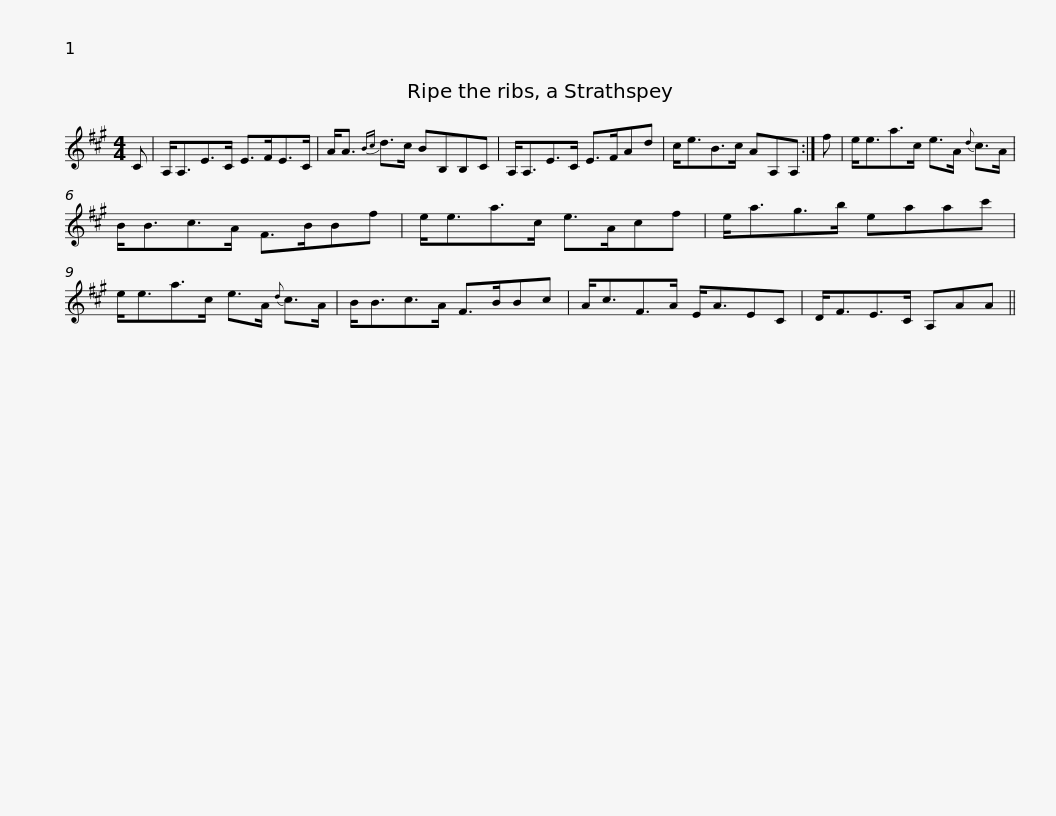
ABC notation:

X:1
L:1/8
M:4/4
I:linebreak $
K:A
V:1 treble
V:1
 C | A,<A,E>C E>FE>C | A<A{Bc} d>c BB,B,C | A,<A,E>C E>FAd | c<eB>c AA,A, :| %5
 f |$ e<ea>c e>A{d} c>A | B<Bc>A F>BBf | e<ea>c e>Acf | e<ag>b eaac' |$ %10
 e<ea>c e>A{d} c>A | B<Bc>A F>BBc | A<cF>A E<AEC | D<FE>C A,AA || %14
